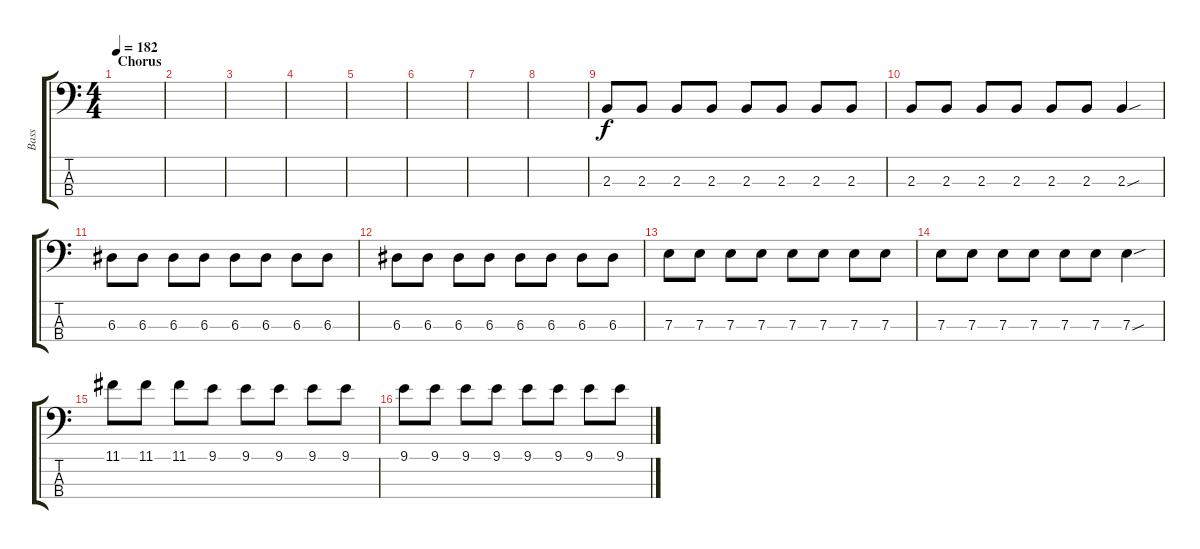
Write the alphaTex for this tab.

\track ("Bass" "Bass") {instrument electricbasspick}
\staff {score tabs}
\tuning (G2 D2 A1 E1) {hide}
\ts (4 4)
\section ("" "Chorus")
\tempo 182
\clef f4
\ks c
|
|
|
|
|
|
|
|
2.3.8 2.3.8 2.3.8 2.3.8 2.3.8 2.3.8 2.3.8 2.3.8 |
2.3.8 2.3.8 2.3.8 2.3.8 2.3.8 2.3.8 2.3{sou}.4 |
6.3.8 6.3.8 6.3.8 6.3.8 6.3.8 6.3.8 6.3.8 6.3.8 |
6.3.8 6.3.8 6.3.8 6.3.8 6.3.8 6.3.8 6.3.8 6.3.8 |
7.3.8 7.3.8 7.3.8 7.3.8 7.3.8 7.3.8 7.3.8 7.3.8 |
7.3.8 7.3.8 7.3.8 7.3.8 7.3.8 7.3.8 7.3{sou}.4 |
11.1.8 11.1.8 11.1.8 9.1.8 9.1.8 9.1.8 9.1.8 9.1.8 |
9.1.8 9.1.8 9.1.8 9.1.8 9.1.8 9.1.8 9.1.8 9.1.8
